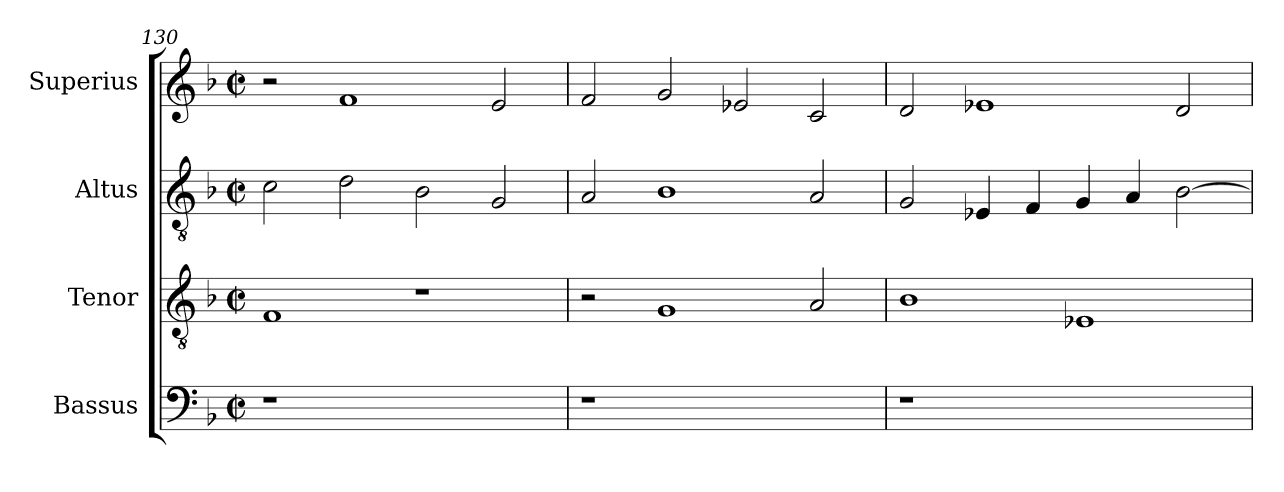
**kern	**kern	**kern	**kern
*part4	*part3	*part2	*part1
*staff4	*staff3	*staff2	*staff1
*I"Bassus	*I"Tenor	*I"Altus	*I"Superius
*I'B.	*I'T.	*	*I'S.
*clefF4	*clefGv2	*clefGv2	*clefG2
*	*ITrd7c12	*ITrd7c12	*
*k[b-]	*k[b-]	*k[b-]	*k[b-]
*F:	*F:	*F:	*F:
*M2/2	*M2/2	*M2/2	*M2/2
*met(c|)	*met(c|)	*met(c|)	*met(c|)
=130	=130	=130	=130
!LO:N:vis=1	!	!	!
1r	1FFi	2Ci\	2r
.	.	2Di\	1fi
1ryy	1r	2BB-i\	.
.	.	2GGi/	2ei/
=131	=131	=131	=131
!LO:N:vis=1	!	!	!
1r	2r	2AAi/	2fi/
.	1GGi	1BB-i	2gi/
1ryy	.	.	2e-Xi/
.	2AAi/	2AAi/	2ci/
!!LO:LB:g=z
=132	=132	=132	=132
!LO:N:vis=1	!	!	!
1r	1BB-i	2GGi/	2di/
.	.	4EE-Xi/	1e-Xi
.	.	4FFi/	.
1ryy	1EE-Xi	4GGi/	.
.	.	4AAi/	.
.	.	[>2BB-i\	2di/
=	=	=	=
*-	*-	*-	*-
